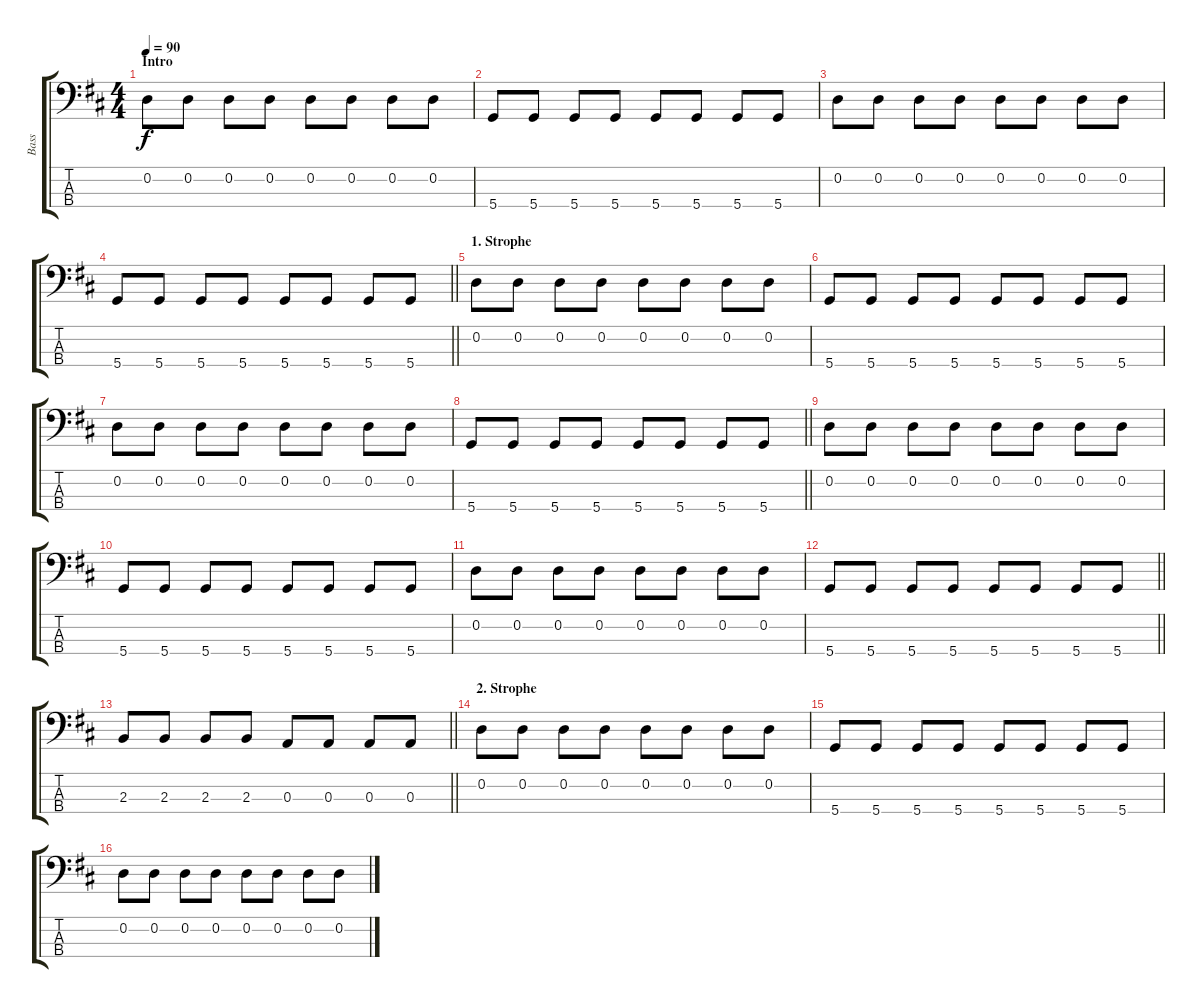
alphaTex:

\track ("Bass" "Bass") {instrument electricbassfinger}
\staff {score tabs}
\tuning (G2 D2 A1 D1) {hide}
\ts (4 4)
\section ("" "Intro")
\tempo 90
\clef f4
\ks d
0.2.8{dy f instrument electricbassfinger} 0.2.8 0.2.8 0.2.8 0.2.8 0.2.8 0.2.8 0.2.8 |
5.4.8 5.4.8 5.4.8 5.4.8 5.4.8 5.4.8 5.4.8 5.4.8 |
0.2.8 0.2.8 0.2.8 0.2.8 0.2.8 0.2.8 0.2.8 0.2.8 |
\barLineRight lightlight
5.4.8 5.4.8 5.4.8 5.4.8 5.4.8 5.4.8 5.4.8 5.4.8 |
\section ("" "1. Strophe")
0.2.8 0.2.8 0.2.8 0.2.8 0.2.8 0.2.8 0.2.8 0.2.8 |
5.4.8 5.4.8 5.4.8 5.4.8 5.4.8 5.4.8 5.4.8 5.4.8 |
0.2.8 0.2.8 0.2.8 0.2.8 0.2.8 0.2.8 0.2.8 0.2.8 |
\barLineRight lightlight
5.4.8 5.4.8 5.4.8 5.4.8 5.4.8 5.4.8 5.4.8 5.4.8 |
0.2.8 0.2.8 0.2.8 0.2.8 0.2.8 0.2.8 0.2.8 0.2.8 |
5.4.8 5.4.8 5.4.8 5.4.8 5.4.8 5.4.8 5.4.8 5.4.8 |
0.2.8 0.2.8 0.2.8 0.2.8 0.2.8 0.2.8 0.2.8 0.2.8 |
\barLineRight lightlight
5.4.8 5.4.8 5.4.8 5.4.8 5.4.8 5.4.8 5.4.8 5.4.8 |
\barLineRight lightlight
2.3.8 2.3.8 2.3.8 2.3.8 0.3.8 0.3.8 0.3.8 0.3.8 |
\section ("" "2. Strophe")
0.2.8 0.2.8 0.2.8 0.2.8 0.2.8 0.2.8 0.2.8 0.2.8 |
5.4.8 5.4.8 5.4.8 5.4.8 5.4.8 5.4.8 5.4.8 5.4.8 |
0.2.8 0.2.8 0.2.8 0.2.8 0.2.8 0.2.8 0.2.8 0.2.8
